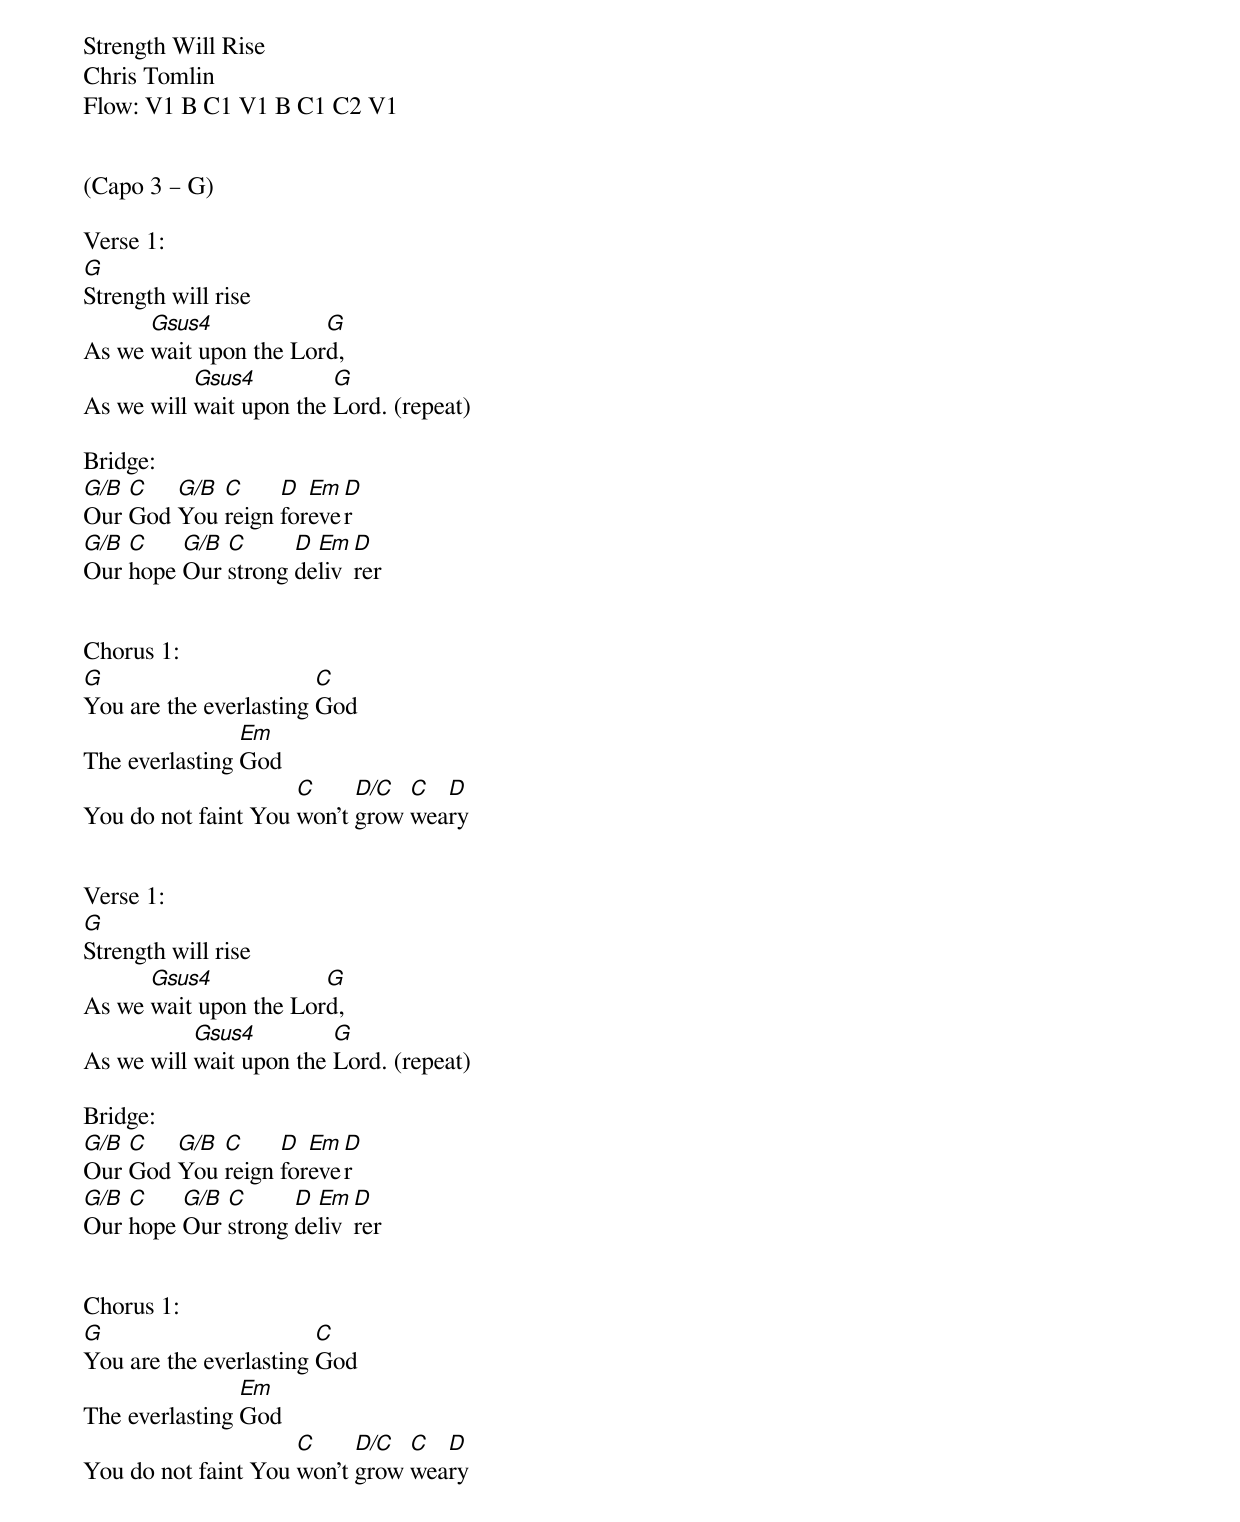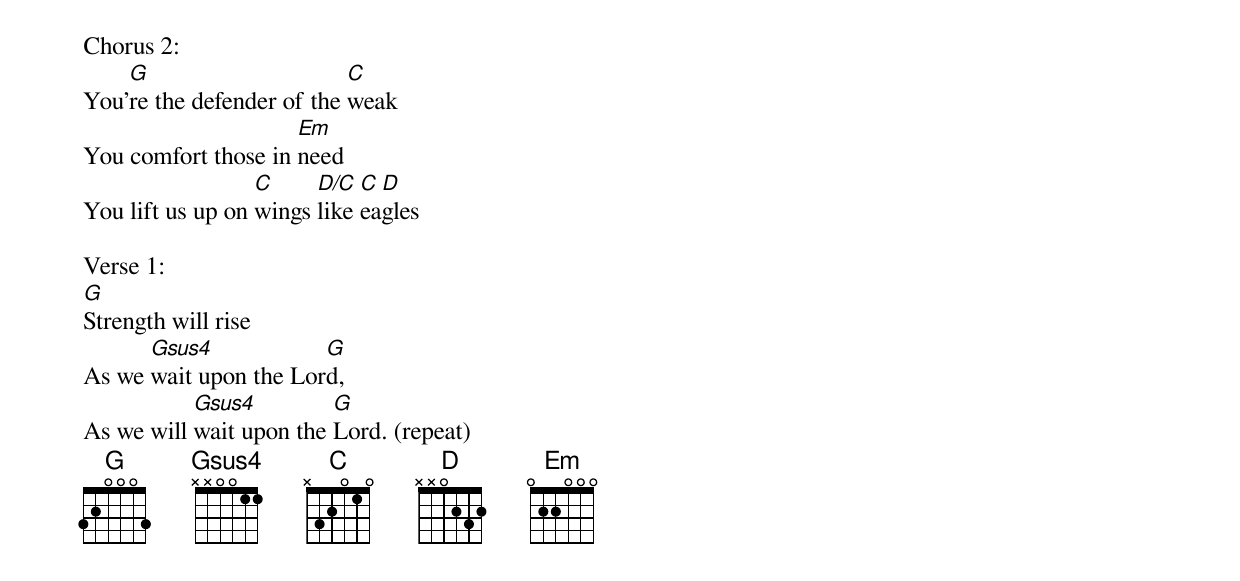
Strength Will Rise
Chris Tomlin
Flow: V1 B C1 V1 B C1 C2 V1


(Capo 3 – G)

Verse 1:
[G]Strength will rise
As we [Gsus4]wait upon the Lor[G]d,
As we will [Gsus4]wait upon the [G]Lord. (repeat)

Bridge:
[G/B]Our [C]God [G/B]You [C]reign [D]for[Em]eve[D]r
[G/B]Our [C]hope [G/B]Our [C]strong [D]de[Em]liv[D]rer


Chorus 1:
[G]You are the everlasting [C]God
The everlasting [Em]God
You do not faint You [C]won't [D/C]grow [C]wea[D]ry


Verse 1:
[G]Strength will rise
As we [Gsus4]wait upon the Lor[G]d,
As we will [Gsus4]wait upon the [G]Lord. (repeat)

Bridge:
[G/B]Our [C]God [G/B]You [C]reign [D]for[Em]eve[D]r
[G/B]Our [C]hope [G/B]Our [C]strong [D]de[Em]liv[D]rer


Chorus 1:
[G]You are the everlasting [C]God
The everlasting [Em]God
You do not faint You [C]won't [D/C]grow [C]wea[D]ry


Chorus 2:
You'[G]re the defender of the [C]weak
You comfort those in [Em]need
You lift us up on [C]wings [D/C]like [C]ea[D]gles

Verse 1:
[G]Strength will rise
As we [Gsus4]wait upon the Lor[G]d,
As we will [Gsus4]wait upon the [G]Lord. (repeat)
